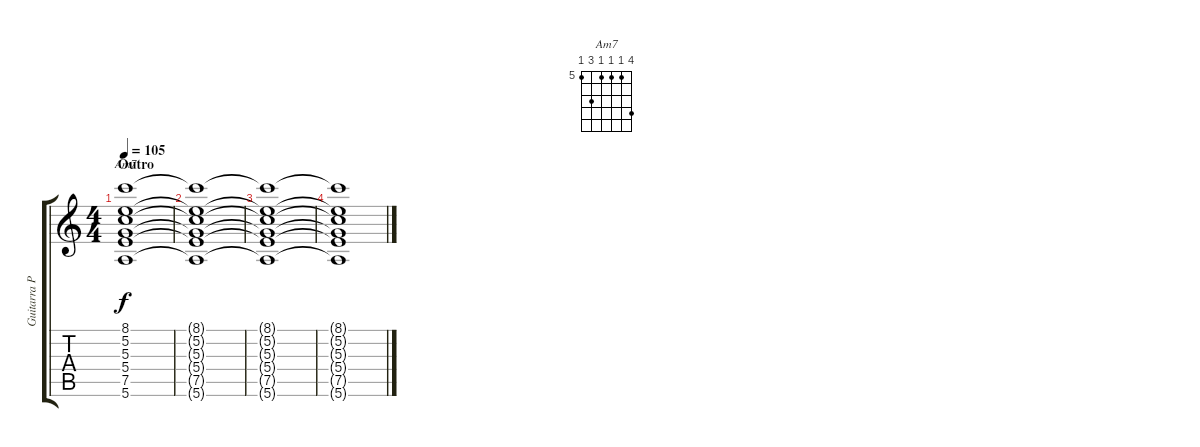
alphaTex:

\track ("Guitarra Primera" "Guitarra P") {instrument electricguitarmuted}
\staff {score tabs}
\tuning (E4 B3 G3 D3 A2 E2) {hide}
\chord ("Am7" 8 5 5 5 7 5) {firstfret 5}
\ts (4 4)
\section ("" "Outro")
\tempo 105
\clef g2
\ks c
(8.1 5.2 5.3 5.4 7.5 5.6).1{ch "Am7" dy f} |
(8.1{t} 5.2{t} 5.3{t} 5.4{t} 7.5{t} 5.6{t}).1 |
(8.1{t} 5.2{t} 5.3{t} 5.4{t} 7.5{t} 5.6{t}).1 |
(8.1{t} 5.2{t} 5.3{t} 5.4{t} 7.5{t} 5.6{t}).1
